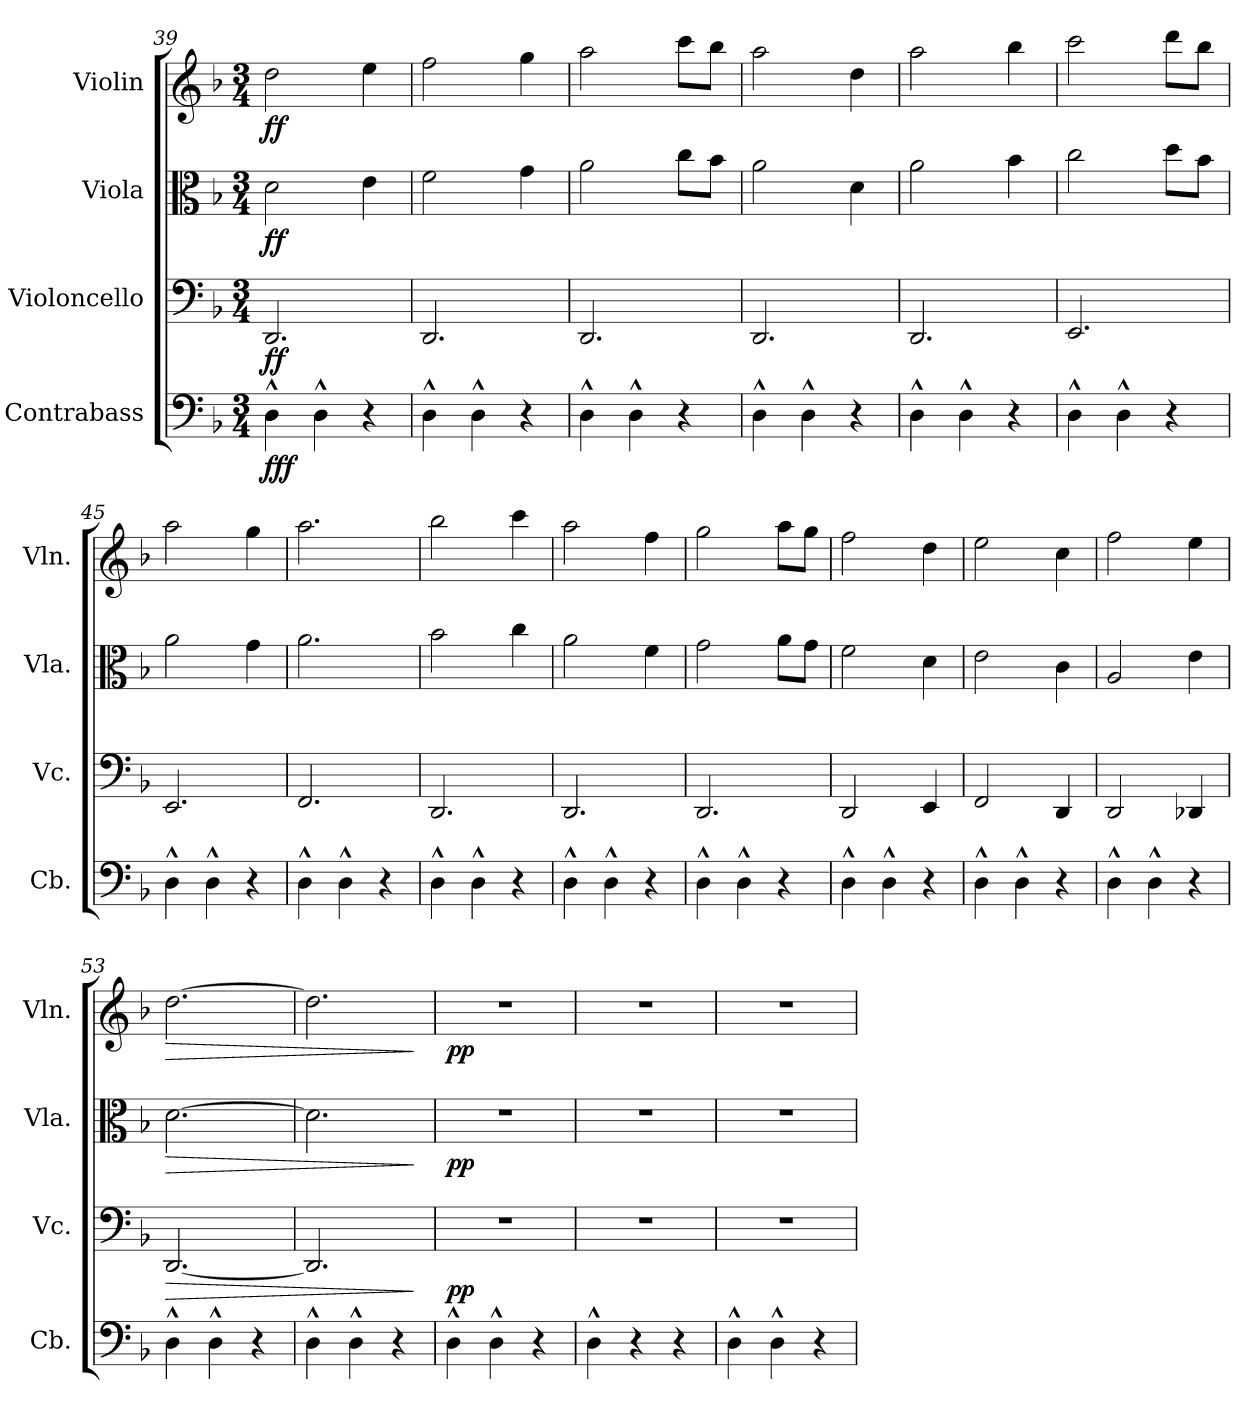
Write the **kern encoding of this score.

**kern	**dynam	**kern	**dynam	**kern	**dynam	**kern	**dynam
*part4	*part4	*part3	*part3	*part2	*part2	*part1	*part1
*staff4	*staff4	*staff3	*staff3	*staff2	*staff2	*staff1	*staff1
*I"Contrabass	*	*I"Violoncello	*	*I"Viola	*	*I"Violin	*
*I'Cb.	*	*I'Vc.	*	*I'Vla.	*	*I'Vln.	*
*clefF4	*	*clefF4	*	*clefC3	*	*clefG2	*
*ITrd7c12	*	*	*	*	*	*	*
*k[b-]	*	*k[b-]	*	*k[b-]	*	*k[b-]	*
*M3/4	*	*M3/4	*	*M3/4	*	*M3/4	*
=39	=39	=39	=39	=39	=39	=39	=39
!	!LO:DY:b	!	!LO:DY:b	!	!LO:DY:b	!	!LO:DY:b
4DD^^\	fff	2.DD/	ff	2d\	ff	2dd\	ff
4DD^^\	.	.	.	.	.	.	.
4r	.	.	.	4e\	.	4ee\	.
=40	=40	=40	=40	=40	=40	=40	=40
4DD^^\	.	2.DD/	.	2f\	.	2ff\	.
4DD^^\	.	.	.	.	.	.	.
4r	.	.	.	4g\	.	4gg\	.
=41	=41	=41	=41	=41	=41	=41	=41
4DD^^\	.	2.DD/	.	2a\	.	2aa\	.
4DD^^\	.	.	.	.	.	.	.
4r	.	.	.	8cc\L	.	8ccc\L	.
.	.	.	.	8b-\J	.	8bb-\J	.
=42	=42	=42	=42	=42	=42	=42	=42
4DD^^\	.	2.DD/	.	2a\	.	2aa\	.
4DD^^\	.	.	.	.	.	.	.
4r	.	.	.	4d\	.	4dd\	.
!!LO:PB:g=z
=43	=43	=43	=43	=43	=43	=43	=43
4DD^^\	.	2.DD/	.	2a\	.	2aa\	.
4DD^^\	.	.	.	.	.	.	.
4r	.	.	.	4b-\	.	4bb-\	.
=44	=44	=44	=44	=44	=44	=44	=44
4DD^^\	.	2.EE/	.	2cc\	.	2ccc\	.
4DD^^\	.	.	.	.	.	.	.
4r	.	.	.	8dd\L	.	8ddd\L	.
.	.	.	.	8b-\J	.	8bb-\J	.
=45	=45	=45	=45	=45	=45	=45	=45
4DD^^\	.	2.EE/	.	2a\	.	2aa\	.
4DD^^\	.	.	.	.	.	.	.
4r	.	.	.	4g\	.	4gg\	.
=46	=46	=46	=46	=46	=46	=46	=46
4DD^^\	.	2.FF/	.	2.a\	.	2.aa\	.
4DD^^\	.	.	.	.	.	.	.
4r	.	.	.	.	.	.	.
=47	=47	=47	=47	=47	=47	=47	=47
4DD^^\	.	2.DD/	.	2b-\	.	2bb-\	.
4DD^^\	.	.	.	.	.	.	.
4r	.	.	.	4cc\	.	4ccc\	.
=48	=48	=48	=48	=48	=48	=48	=48
4DD^^\	.	2.DD/	.	2a\	.	2aa\	.
4DD^^\	.	.	.	.	.	.	.
4r	.	.	.	4f\	.	4ff\	.
=49	=49	=49	=49	=49	=49	=49	=49
4DD^^\	.	2.DD/	.	2g\	.	2gg\	.
4DD^^\	.	.	.	.	.	.	.
4r	.	.	.	8a\L	.	8aa\L	.
.	.	.	.	8g\J	.	8gg\J	.
=50	=50	=50	=50	=50	=50	=50	=50
4DD^^\	.	2DD/	.	2f\	.	2ff\	.
4DD^^\	.	.	.	.	.	.	.
4r	.	4EE/	.	4d\	.	4dd\	.
=51	=51	=51	=51	=51	=51	=51	=51
4DD^^\	.	2FF/	.	2e\	.	2ee\	.
4DD^^\	.	.	.	.	.	.	.
4r	.	4DD/	.	4c\	.	4cc\	.
=52	=52	=52	=52	=52	=52	=52	=52
4DD^^\	.	2DD/	.	2A/	.	2ff\	.
4DD^^\	.	.	.	.	.	.	.
4r	.	4DD-X/	.	4e\	.	4ee\	.
=53	=53	=53	=53	=53	=53	=53	=53
!	!	!	!LO:HP:b	!	!LO:HP:b	!	!LO:HP:b
4DD^^\	.	[2.DD/	>	[2.d\	>	[2.dd\	>
4DD^^\	.	.	.	.	.	.	.
4r	.	.	.	.	.	.	.
!!LO:LB:g=z
=54	=54	=54	=54	=54	=54	=54	=54
4DD^^\	.	2.DD/]	.	2.d\]	.	2.dd\]	.
4DD^^\	.	.	.	.	.	.	.
4r	.	.	.	.	.	.	.
.	.	.	]	.	]	.	]
=55	=55	=55	=55	=55	=55	=55	=55
!	!	!	!LO:DY:b	!	!LO:DY:b	!	!LO:DY:b
4DD^^\	.	2.r	pp	2.r	pp	2.r	pp
4DD^^\	.	.	.	.	.	.	.
4r	.	.	.	.	.	.	.
=56	=56	=56	=56	=56	=56	=56	=56
4DD^^\	.	2.r	.	2.r	.	2.r	.
4r	.	.	.	.	.	.	.
4r	.	.	.	.	.	.	.
=57	=57	=57	=57	=57	=57	=57	=57
4DD^^\	.	2.r	.	2.r	.	2.r	.
4DD^^\	.	.	.	.	.	.	.
4r	.	.	.	.	.	.	.
=	=	=	=	=	=	=	=
*-	*-	*-	*-	*-	*-	*-	*-
